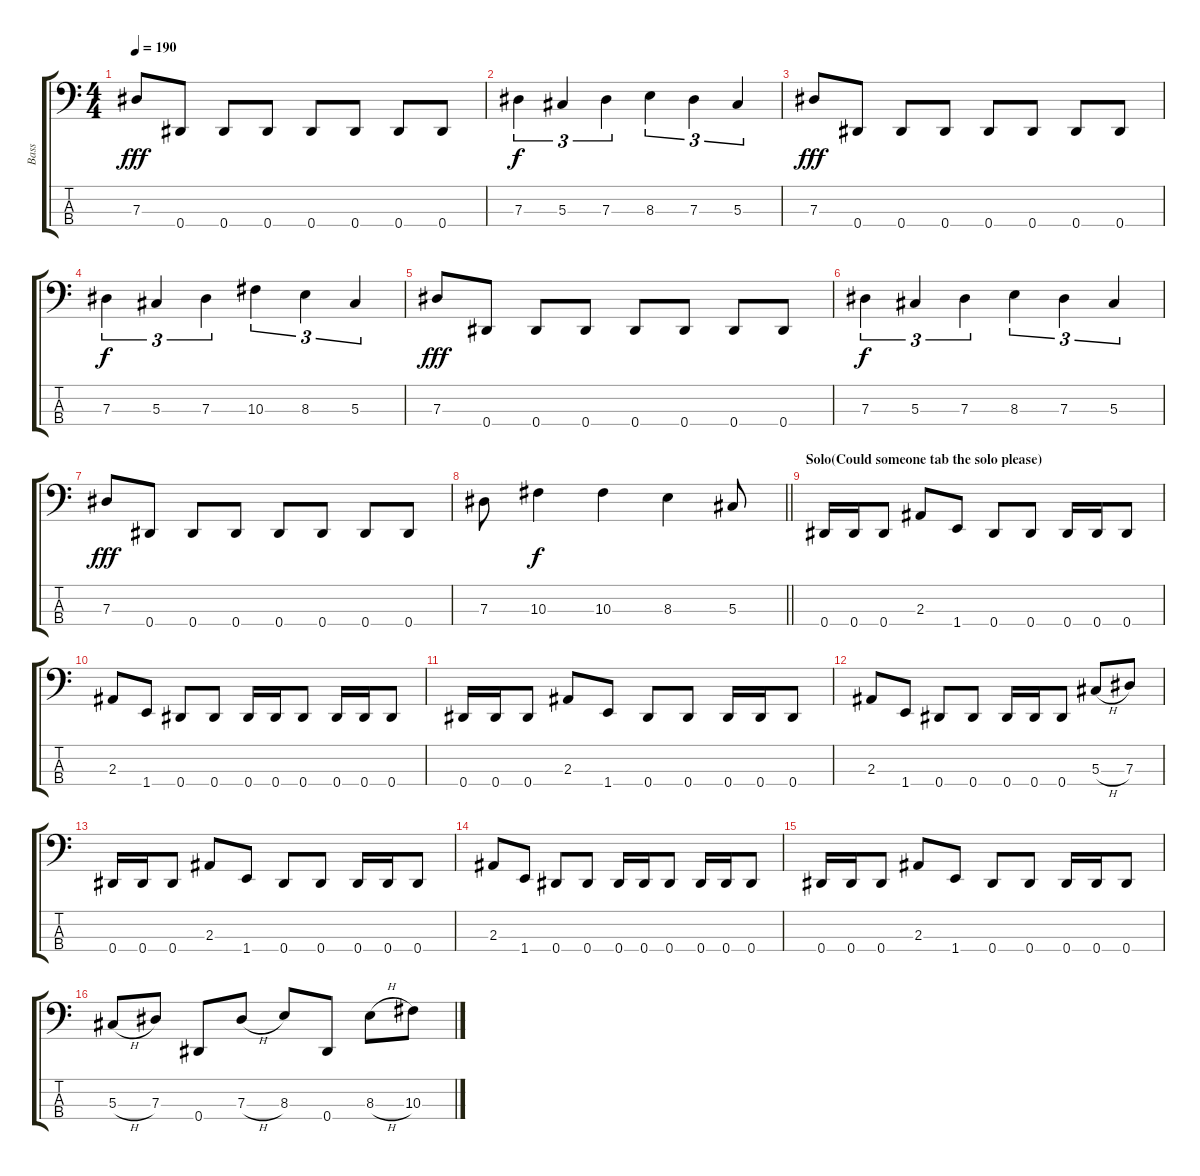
\track ("Bass" "Bass") {instrument electricbassfinger}
\staff {score tabs}
\tuning (Gb2 Db2 Ab1 Eb1) {hide}
\ts (4 4)
\tempo 190
\clef f4
\ks c
7.3.8{dy fff} 0.4.8 0.4.8 0.4.8 0.4.8 0.4.8 0.4.8 0.4.8 |
7.3.4{tu (3 2) dy f} 5.3.4{tu (3 2)} 7.3.4{tu (3 2)} 8.3.4{tu (3 2)} 7.3.4{tu (3 2)} 5.3.4{tu (3 2)} |
7.3.8{dy fff} 0.4.8 0.4.8 0.4.8 0.4.8 0.4.8 0.4.8 0.4.8 |
7.3.4{tu (3 2) dy f} 5.3.4{tu (3 2)} 7.3.4{tu (3 2)} 10.3.4{tu (3 2)} 8.3.4{tu (3 2)} 5.3.4{tu (3 2)} |
7.3.8{dy fff} 0.4.8 0.4.8 0.4.8 0.4.8 0.4.8 0.4.8 0.4.8 |
7.3.4{tu (3 2) dy f} 5.3.4{tu (3 2)} 7.3.4{tu (3 2)} 8.3.4{tu (3 2)} 7.3.4{tu (3 2)} 5.3.4{tu (3 2)} |
7.3.8{dy fff} 0.4.8 0.4.8 0.4.8 0.4.8 0.4.8 0.4.8 0.4.8 |
\barLineRight lightlight
7.3.8 10.3.4{dy f} 10.3.4 8.3.4 5.3.8 |
\section ("" "Solo(Could someone tab the solo please)")
0.4.16 0.4.16 0.4.8 2.3.8 1.4.8 0.4.8 0.4.8 0.4.16 0.4.16 0.4.8 |
2.3.8 1.4.8 0.4.8 0.4.8 0.4.16 0.4.16 0.4.8 0.4.16 0.4.16 0.4.8 |
0.4.16 0.4.16 0.4.8 2.3.8 1.4.8 0.4.8 0.4.8 0.4.16 0.4.16 0.4.8 |
2.3.8 1.4.8 0.4.8 0.4.8 0.4.16 0.4.16 0.4.8 5.3{h}.8 7.3.8 |
0.4.16 0.4.16 0.4.8 2.3.8 1.4.8 0.4.8 0.4.8 0.4.16 0.4.16 0.4.8 |
2.3.8 1.4.8 0.4.8 0.4.8 0.4.16 0.4.16 0.4.8 0.4.16 0.4.16 0.4.8 |
0.4.16 0.4.16 0.4.8 2.3.8 1.4.8 0.4.8 0.4.8 0.4.16 0.4.16 0.4.8 |
5.3{h}.8 7.3.8 0.4.8 7.3{h}.8 8.3.8 0.4.8 8.3{h}.8 10.3.8
